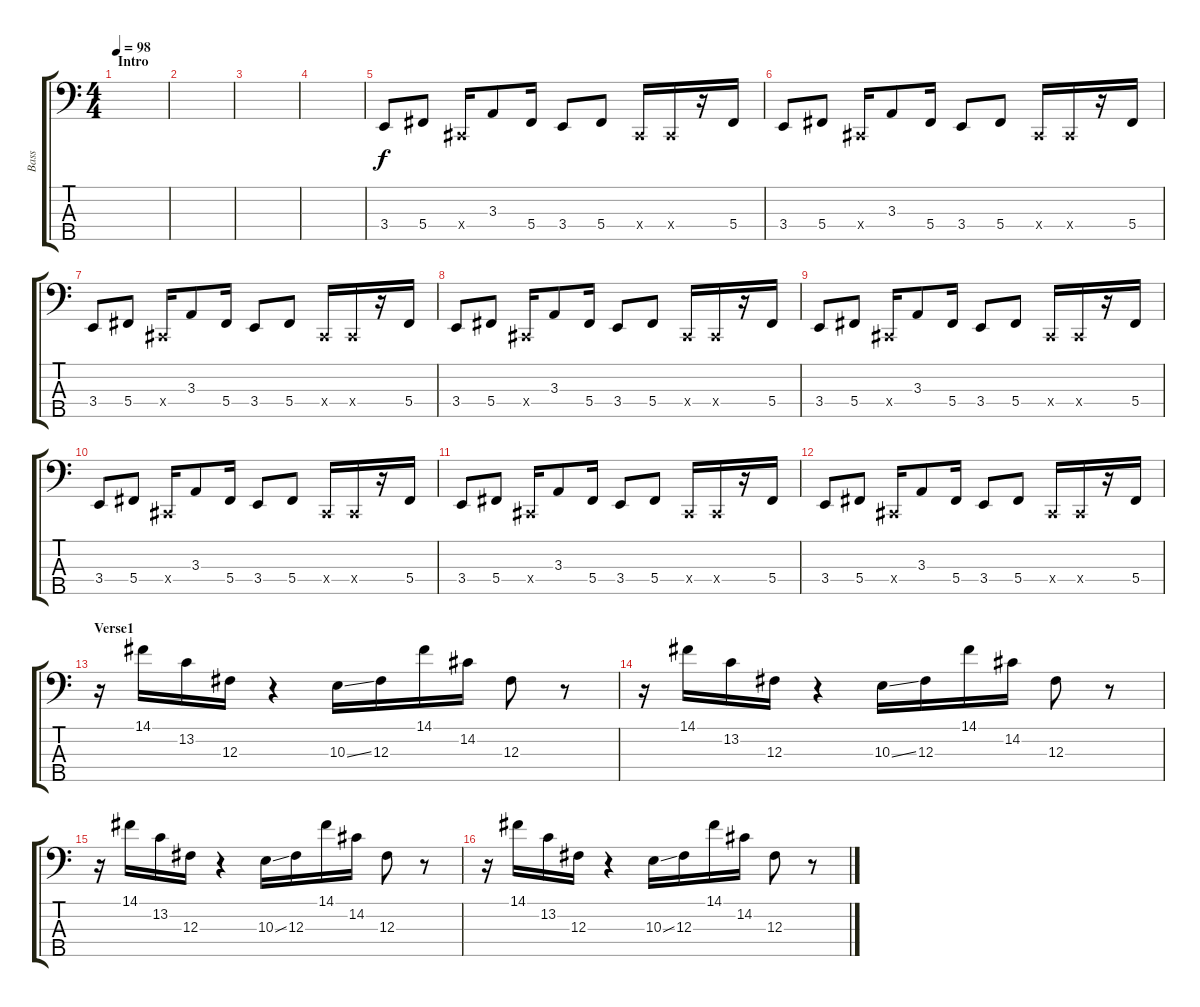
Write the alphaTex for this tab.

\track ("Bass" "Bass") {instrument electricbassfinger}
\staff {score tabs}
\tuning (E2 B1 Gb1 Db1 Bb0) {hide}
\ts (4 4)
\section ("" "Intro")
\tempo 98
\clef f4
\ks c
|
|
|
|
3.4.8 5.4.8 0.4{x}.16 3.3.8 5.4.16 3.4.8 5.4.8 0.4{x}.16 0.4{x}.16 r.16 5.4.16 |
3.4.8 5.4.8 0.4{x}.16 3.3.8 5.4.16 3.4.8 5.4.8 0.4{x}.16 0.4{x}.16 r.16 5.4.16 |
3.4.8 5.4.8 0.4{x}.16 3.3.8 5.4.16 3.4.8 5.4.8 0.4{x}.16 0.4{x}.16 r.16 5.4.16 |
3.4.8 5.4.8 0.4{x}.16 3.3.8 5.4.16 3.4.8 5.4.8 0.4{x}.16 0.4{x}.16 r.16 5.4.16 |
3.4.8 5.4.8 0.4{x}.16 3.3.8 5.4.16 3.4.8 5.4.8 0.4{x}.16 0.4{x}.16 r.16 5.4.16 |
3.4.8 5.4.8 0.4{x}.16 3.3.8 5.4.16 3.4.8 5.4.8 0.4{x}.16 0.4{x}.16 r.16 5.4.16 |
3.4.8 5.4.8 0.4{x}.16 3.3.8 5.4.16 3.4.8 5.4.8 0.4{x}.16 0.4{x}.16 r.16 5.4.16 |
3.4.8 5.4.8 0.4{x}.16 3.3.8 5.4.16 3.4.8 5.4.8 0.4{x}.16 0.4{x}.16 r.16 5.4.16 |
\section ("" "Verse1")
r.16 14.1.16 13.2.16 12.3.16 r.4 10.3{ss}.16 12.3.16 14.1.16 14.2.16 12.3.8 r.8 |
r.16 14.1.16 13.2.16 12.3.16 r.4 10.3{ss}.16 12.3.16 14.1.16 14.2.16 12.3.8 r.8 |
r.16 14.1.16 13.2.16 12.3.16 r.4 10.3{ss}.16 12.3.16 14.1.16 14.2.16 12.3.8 r.8 |
r.16 14.1.16 13.2.16 12.3.16 r.4 10.3{ss}.16 12.3.16 14.1.16 14.2.16 12.3.8 r.8
